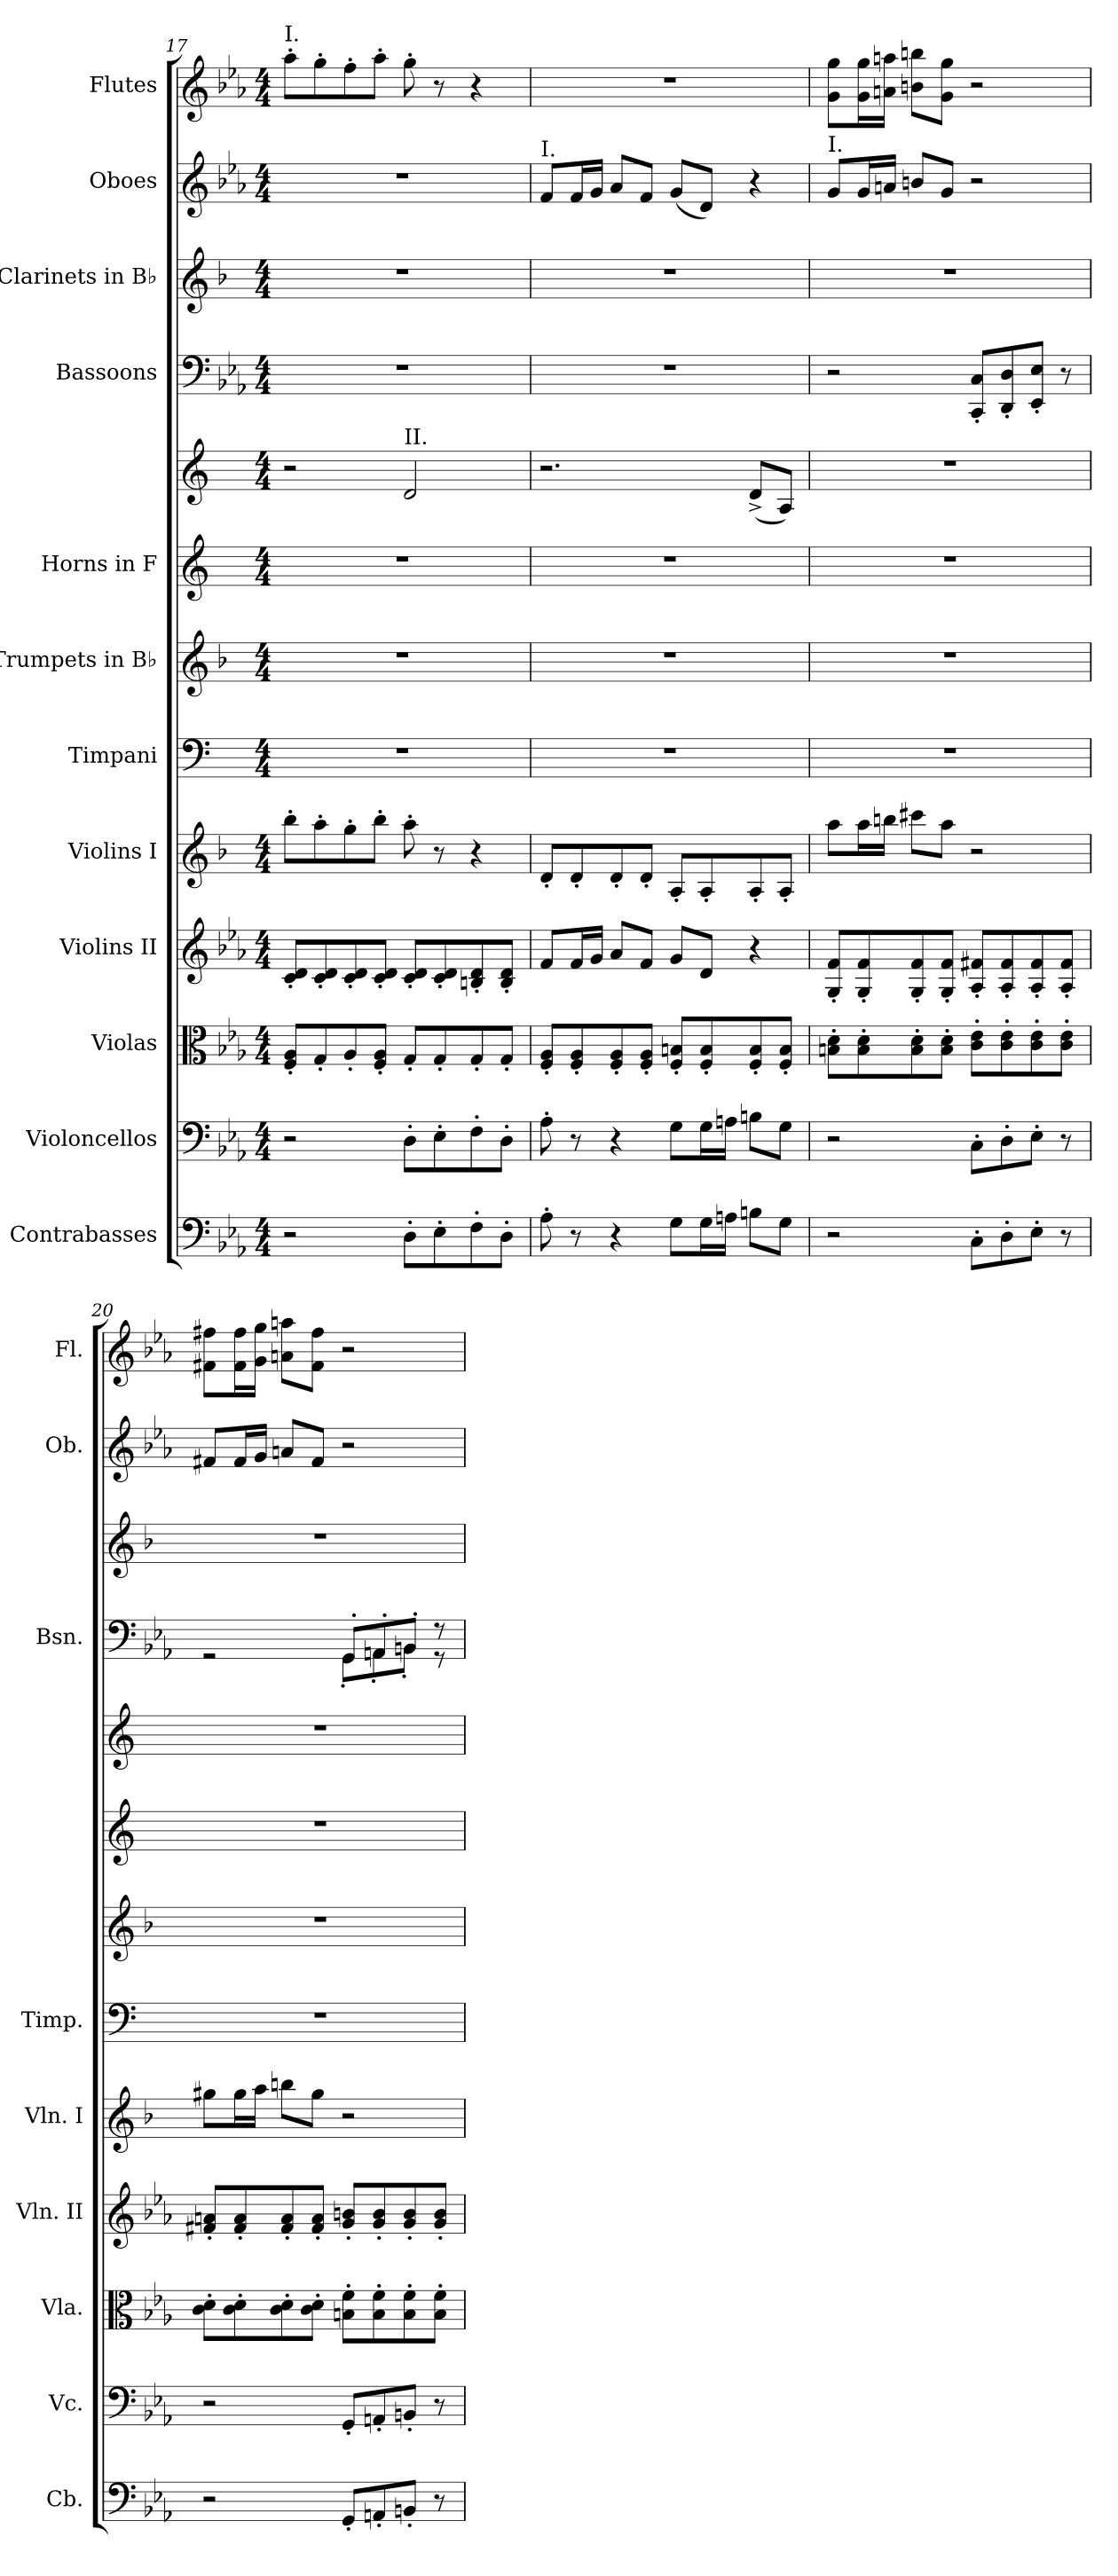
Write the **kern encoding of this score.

**kern	**kern	**kern	**kern	**kern	**kern	**kern	**kern	**kern	**kern	**kern	**kern	**kern
*part12	*part11	*part10	*part9	*part8	*part7	*part6	*part5	*part5	*part4	*part3	*part2	*part1
*staff13	*staff12	*staff11	*staff10	*staff9	*staff8	*staff7	*staff6	*staff5	*staff4	*staff3	*staff2	*staff1
*I"Contrabasses	*I"Violoncellos	*I"Violas	*I"Violins II	*I"Violins I	*I"Timpani	*I"Trumpets in B♭	*I"Horns in F	*	*I"Bassoons	*I"Clarinets in B♭	*I"Oboes	*I"Flutes
*I'Cb.	*I'Vc.	*I'Vla.	*I'Vln. II	*I'Vln. I	*I'Timp.	*	*	*	*I'Bsn.	*	*I'Ob.	*I'Fl.
!!LO:PB:g=z
*clefF4	*clefF4	*clefC3	*clefG2	*clefG2	*clefF4	*clefG2	*clefG2	*clefG2	*clefF4	*clefG2	*clefG2	*clefG2
*ITrd7c12	*	*	*	*ITrd1c2	*	*ITrd1c2	*ITrd4c7	*ITrd4c7	*	*ITrd1c2	*	*
*k[b-e-a-]	*k[b-e-a-]	*k[b-e-a-]	*k[b-e-a-]	*k[b-e-a-]	*k[]	*k[b-e-a-]	*k[b-]	*k[b-]	*k[b-e-a-]	*k[b-e-a-]	*k[b-e-a-]	*k[b-e-a-]
*M4/4	*M4/4	*M4/4	*M4/4	*M4/4	*M4/4	*M4/4	*M4/4	*M4/4	*M4/4	*M4/4	*M4/4	*M4/4
=17	=17	=17	=17	=17	=17	=17	=17	=17	=17	=17	=17	=17
!	!	!	!	!	!	!	!	!	!	!	!	!LO:TX:a:t=I.
2r	2r	8F/' 8A-/'L	8c/' 8d/'L	8aa-'\L	1r	1r	1r	2r	1r	1r	1r	8aa-'\L
.	.	8G'/	8c/' 8d/'	8gg'\	.	.	.	.	.	.	.	8gg'\
.	.	8A-'/	8c/' 8d/'	8ff'\	.	.	.	.	.	.	.	8ff'\
.	.	8F/' 8A-/'J	8c/' 8d/'J	8aa-'\J	.	.	.	.	.	.	.	8aa-'\J
!	!	!	!	!	!	!	!	!LO:TX:a:t=II.	!	!	!	!
8DD'\L	8D'\L	8G'/L	8c/' 8d/'L	8gg'\	.	.	.	2G/	.	.	.	8gg'\
8EE-'\	8E-'\	8G'/	8c/' 8d/'	8r	.	.	.	.	.	.	.	8r
8FF'\	8F'\	8G'/	8Bn/' 8d/'	4r	.	.	.	.	.	.	.	4r
8DD'\J	8D'\J	8G'/J	8B/' 8d/'J	.	.	.	.	.	.	.	.	.
=18	=18	=18	=18	=18	=18	=18	=18	=18	=18	=18	=18	=18
!	!	!	!	!	!	!	!	!	!	!	!LO:TX:a:t=I.	!
8AA-'\	8A-'\	8F/' 8A-/'L	8f/L	8c'/L	1r	1r	1r	2.r	1r	1r	8f/L	1r
8r	8r	8F/' 8A-/'	16f/L	8c'/	.	.	.	.	.	.	16f/L	.
.	.	.	16g/JJ	.	.	.	.	.	.	.	16g/JJ	.
4r	4r	8F/' 8A-/'	8a-/L	8c'/	.	.	.	.	.	.	8a-/L	.
.	.	8F/' 8A-/'J	8f/J	8c'/J	.	.	.	.	.	.	8f/J	.
8GG\L	8G\L	8F/' 8Bn/'L	8g/L	8G'/L	.	.	.	.	.	.	(8g/L	.
16GG\L	16G\L	8F/' 8B/'	8d/J	8G'/	.	.	.	.	.	.	8d/J)	.
16AAn\JJ	16An\JJ	.	.	.	.	.	.	.	.	.	.	.
8BBn\L	8Bn\L	8F/' 8B/'	4r	8G'/	.	.	.	(8G^/L	.	.	4r	.
8GG\J	8G\J	8F/' 8B/'J	.	8G'/J	.	.	.	8D/J)	.	.	.	.
!!LO:PB:g=z
=19	=19	=19	=19	=19	=19	=19	=19	=19	=19	=19	=19	=19
!	!	!	!	!	!	!	!	!	!	!	!LO:TX:a:t=I.	!
2r	2r	8Bn\' 8d\'L	8G/' 8f/'L	8gg\L	1r	1r	1r	1r	2r	1r	8g/L	8g\ 8gg\L
.	.	8B\' 8d\'	8G/' 8f/'	16gg\L	.	.	.	.	.	.	16g/L	16g\ 16gg\L
.	.	.	.	16aan\JJ	.	.	.	.	.	.	16an/JJ	16an\ 16aan\JJ
.	.	8B\' 8d\'	8G/' 8f/'	8bbn\L	.	.	.	.	.	.	8bn/L	8bn\ 8bbn\L
.	.	8B\' 8d\'J	8G/' 8f/'J	8gg\J	.	.	.	.	.	.	8g/J	8g\ 8gg\J
8CC'\L	8C'\L	8c\' 8e-\'L	8A-/' 8f#X/'L	2r	.	.	.	.	8CC/' 8C/'L	.	2r	2r
8DD'\	8D'\	8c\' 8e-\'	8A-/' 8f#/'	.	.	.	.	.	8DD/' 8D/'	.	.	.
8EE-'\J	8E-'\J	8c\' 8e-\'	8A-/' 8f#/'	.	.	.	.	.	8EE-/' 8E-/'J	.	.	.
8r	8r	8c\' 8e-\'J	8A-/' 8f#/'J	.	.	.	.	.	8r	.	.	.
=20	=20	=20	=20	=20	=20	=20	=20	=20	=20	=20	=20	=20
*	*	*	*	*	*	*	*	*	*^	*	*	*
2r	2r	8c\' 8d\'L	8f#X/' 8an/'L	8ff#X\L	1r	1r	1r	1r	2rGG	2ryy	1r	8f#X/L	8f#X\ 8ff#X\L
.	.	8c\' 8d\'	8f#/' 8a/'	16ff#\L	.	.	.	.	.	.	.	16f#/L	16f#\ 16ff#\L
.	.	.	.	16gg\JJ	.	.	.	.	.	.	.	16g/JJ	16g\ 16gg\JJ
.	.	8c\' 8d\'	8f#/' 8a/'	8aan\L	.	.	.	.	.	.	.	8an/L	8an\ 8aan\L
.	.	8c\' 8d\'J	8f#/' 8a/'J	8ff#\J	.	.	.	.	.	.	.	8f#/J	8f#\ 8ff#\J
8GGG'/L	8GG'/L	8Bn\' 8f\'L	8g/' 8bn/'L	2r	.	.	.	.	8GG'/L	8GG'\L	.	2r	2r
8AAAn'/	8AAn'/	8B\' 8f\'	8g/' 8b/'	.	.	.	.	.	8AAn'/	8AA'\	.	.	.
8BBBn'/J	8BBn'/J	8B\' 8f\'	8g/' 8b/'	.	.	.	.	.	8BBn'/J	8BB'\J	.	.	.
8r	8r	8B\' 8f\'J	8g/' 8b/'J	.	.	.	.	.	8r	8r	.	.	.
*	*	*	*	*	*	*	*	*	*v	*v	*	*	*
=	=	=	=	=	=	=	=	=	=	=	=	=
*-	*-	*-	*-	*-	*-	*-	*-	*-	*-	*-	*-	*-
